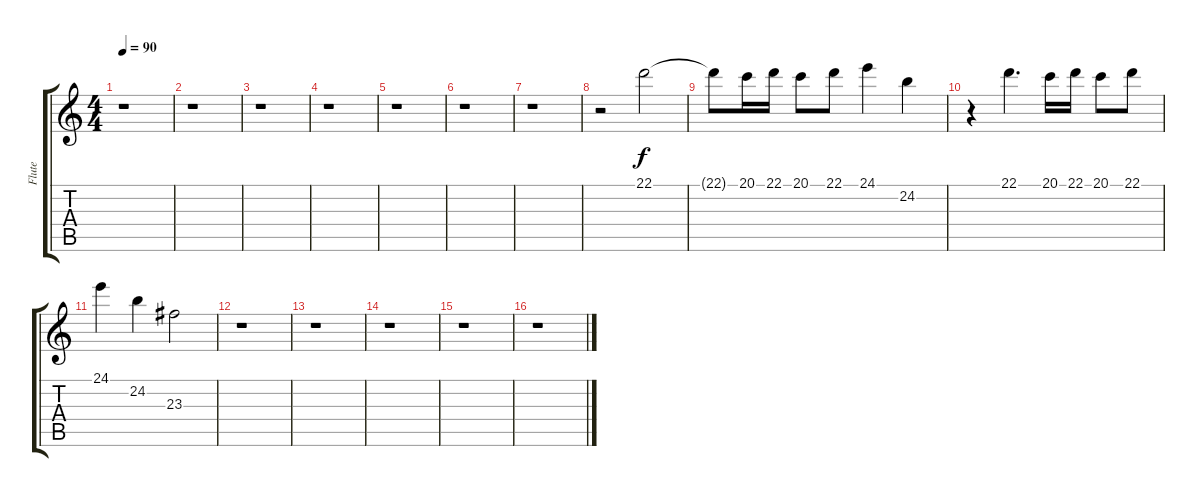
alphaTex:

\track ("Flute" "Flute") {instrument flute}
\staff {score tabs}
\tuning (E4 B3 G3 D3 A2 E2) {hide}
\ts (4 4)
\tempo 90
\clef g2
\ks c
r.1{dy f} |
r.1 |
r.1 |
r.1 |
r.1 |
r.1 |
r.1 |
r.2 22.1.2 |
22.1{t}.8 20.1.16 22.1.16 20.1.8 22.1.8 24.1.4 24.2.4 |
r.4 22.1.4{d} 20.1.16 22.1.16 20.1.8 22.1.8 |
24.1.4 24.2.4 23.3.2 |
r.1 |
r.1 |
r.1 |
r.1 |
r.1
